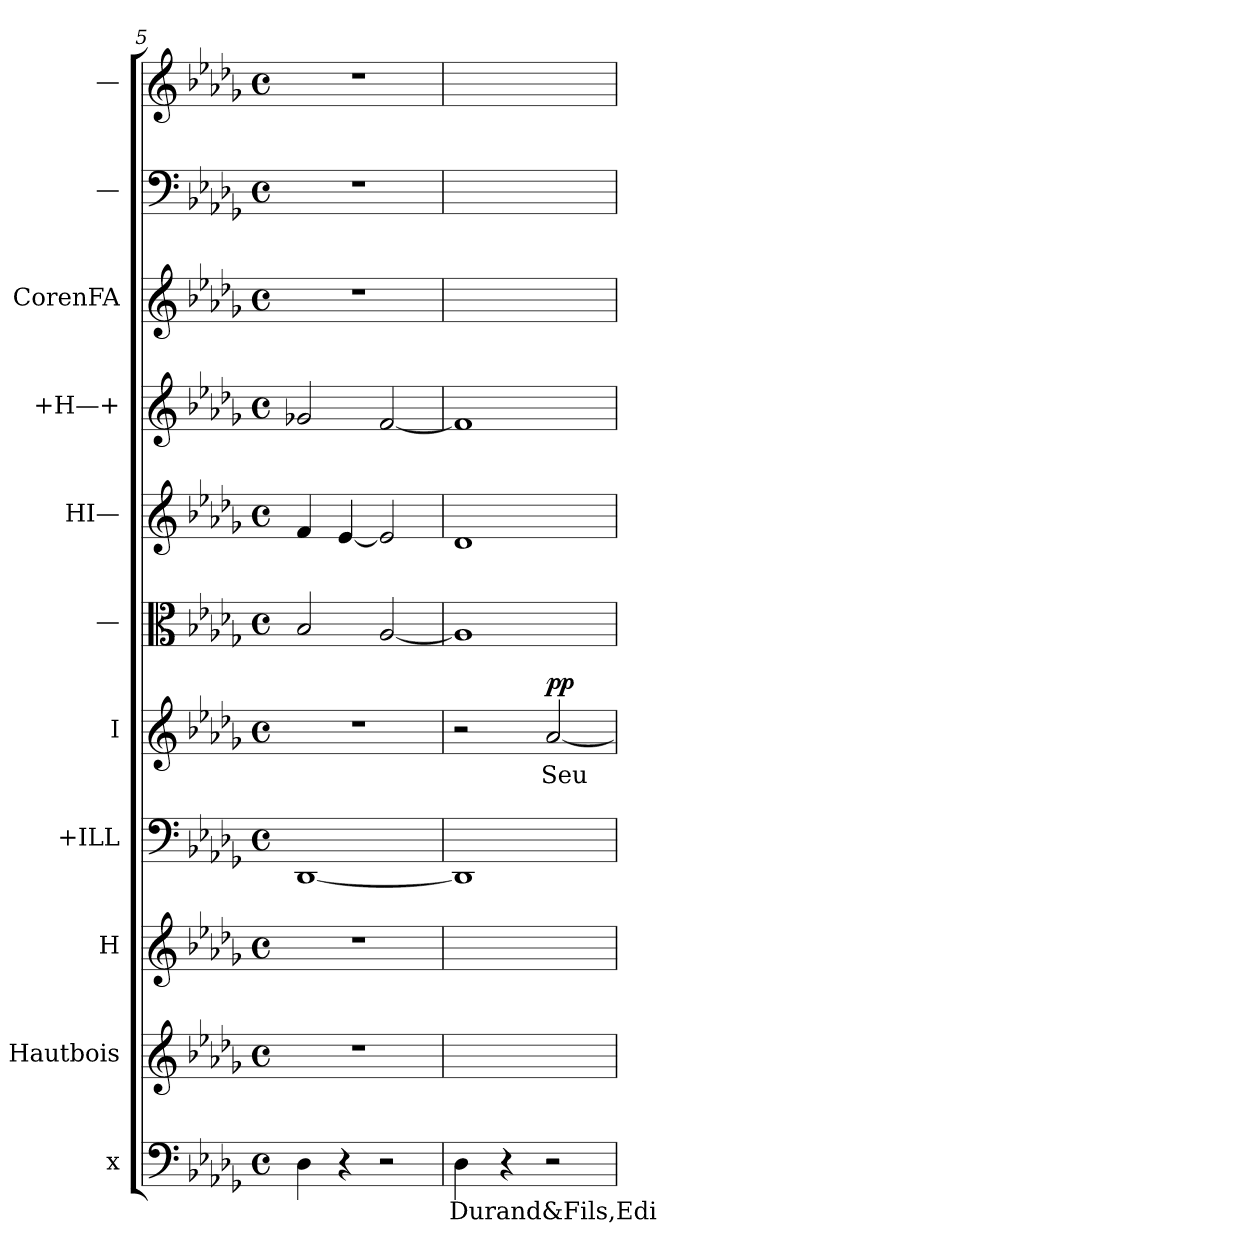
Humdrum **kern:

**kern	**text	**kern	**kern	**kern	**kern	**text	**dynam	**kern	**kern	**kern	**kern	**kern	**kern
*part11	*part11	*part10	*part9	*part8	*part7	*part7	*part7	*part6	*part5	*part4	*part3	*part2	*part1
*staff11	*staff11	*staff10	*staff9	*staff8	*staff7	*staff7	*staff7	*staff6	*staff5	*staff4	*staff3	*staff2	*staff1
*I"x	*	*I"Hautbois	*I"H	*I"+ILL	*I"I	*	*	*I"—	*I"HI—	*I"+H—+	*I"CorenFA	*I"—	*I"—
*clefF4	*	*clefG2	*clefG2	*clefF4	*clefG2	*	*	*clefC3	*clefG2	*clefG2	*clefG2	*clefF4	*clefG2
*k[b-e-a-d-g-]	*	*k[b-e-a-d-g-]	*k[b-e-a-d-g-]	*k[b-e-a-d-g-]	*k[b-e-a-d-g-]	*	*	*k[b-e-a-d-g-]	*k[b-e-a-d-g-]	*k[b-e-a-d-g-]	*k[b-e-a-d-g-]	*k[b-e-a-d-g-]	*k[b-e-a-d-g-]
*M4/4	*	*M4/4	*M4/4	*M4/4	*M4/4	*	*	*M4/4	*M4/4	*M4/4	*M4/4	*M4/4	*M4/4
*met(c)	*	*met(c)	*met(c)	*met(c)	*met(c)	*	*	*met(c)	*met(c)	*met(c)	*met(c)	*met(c)	*met(c)
=5	=5	=5	=5	=5	=5	=5	=5	=5	=5	=5	=5	=5	=5
4D-i\	.	1r	1r	[1DD-i/	1r	.	.	2B-i/	4fi/	2g-Xi/	1r	1r	1r
4r	.	.	.	.	.	.	.	.	[4e-i/	.	.	.	.
2r	.	.	.	.	.	.	.	[2A-i/	2e-i/]	[2fi/	.	.	.
!!LO:LB:g=z
=6	=6	=6	=6	=6	=6	=6	=6	=6	=6	=6	=6	=6	=6
4D-i\	Durand&Fils,Edi-	1ryy	1ryy	1DD-i/]	2r	.	.	1A-i/]	1d-i/	1fi/]	1ryy	1ryy	1ryy
4r	.	.	.	.	.	.	.	.	.	.	.	.	.
!	!	!	!	!	!	!	!LO:DY:a	!	!	!	!	!	!
2r	.	.	.	.	[2a-i/	Seu	pp	.	.	.	.	.	.
=	=	=	=	=	=	=	=	=	=	=	=	=	=
*-	*-	*-	*-	*-	*-	*-	*-	*-	*-	*-	*-	*-	*-
